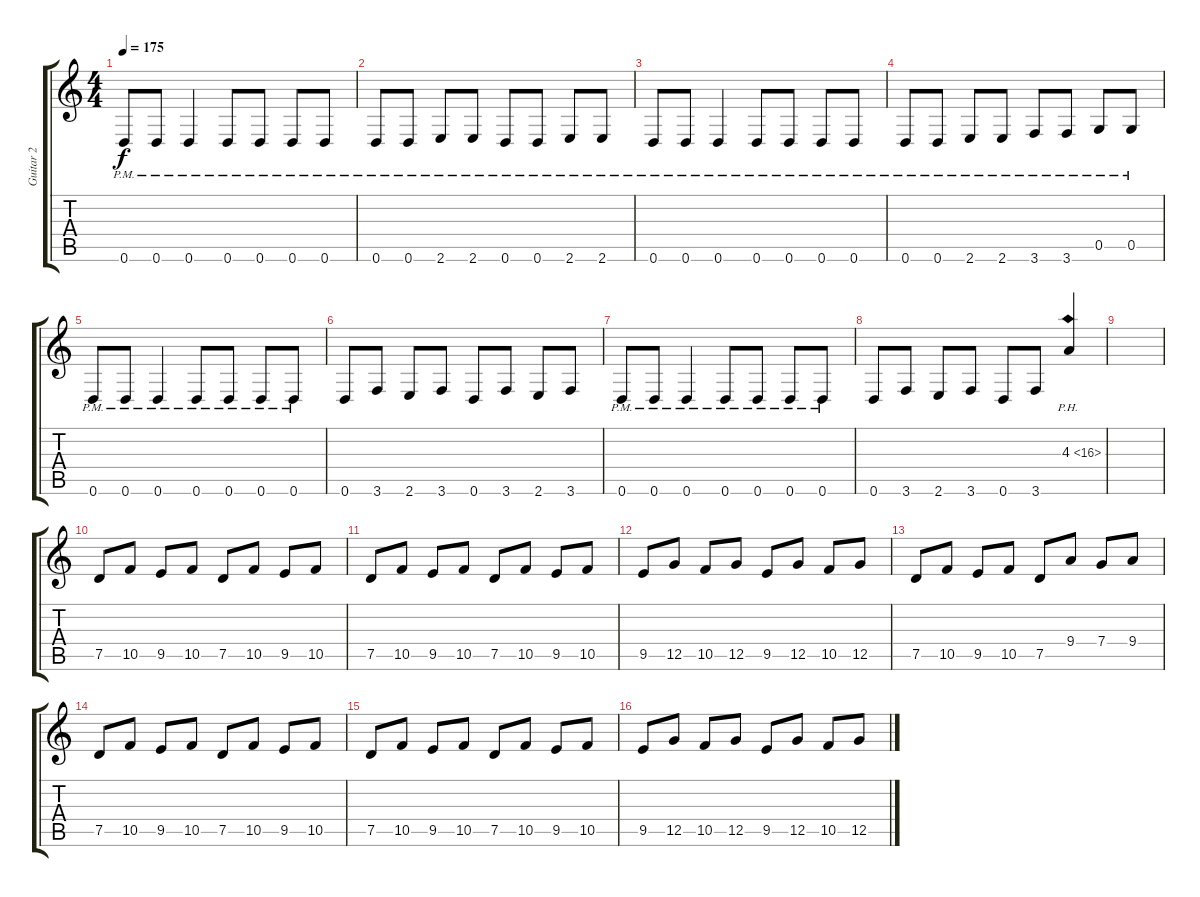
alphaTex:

\track ("Guitar 2" "Guitar 2") {instrument distortionguitar}
\staff {score tabs}
\tuning (D4 A3 F3 C3 G2 D2) {hide}
\ts (4 4)
\tempo 175
\clef g2
\ks c
0.6{pm}.8{dy f} 0.6{pm}.8 0.6{pm}.4 0.6{pm}.8 0.6{pm}.8 0.6{pm}.8 0.6{pm}.8 |
0.6{pm}.8 0.6{pm}.8 2.6{pm}.8 2.6{pm}.8 0.6{pm}.8 0.6{pm}.8 2.6{pm}.8 2.6{pm}.8 |
0.6{pm}.8 0.6{pm}.8 0.6{pm}.4 0.6{pm}.8 0.6{pm}.8 0.6{pm}.8 0.6{pm}.8 |
0.6{pm}.8 0.6{pm}.8 2.6{pm}.8 2.6{pm}.8 3.6{pm}.8 3.6{pm}.8 0.5{pm}.8 0.5{pm}.8 |
0.6{pm}.8 0.6{pm}.8 0.6{pm}.4 0.6{pm}.8 0.6{pm}.8 0.6{pm}.8 0.6{pm}.8 |
0.6.8 3.6.8 2.6.8 3.6.8 0.6.8 3.6.8 2.6.8 3.6.8 |
0.6{pm}.8 0.6{pm}.8 0.6{pm}.4 0.6{pm}.8 0.6{pm}.8 0.6{pm}.8 0.6{pm}.8 |
0.6.8 3.6.8 2.6.8 3.6.8 0.6.8 3.6.8 4.3{ph 12}.4 |
|
7.5.8 10.5.8 9.5.8 10.5.8 7.5.8 10.5.8 9.5.8 10.5.8 |
7.5.8 10.5.8 9.5.8 10.5.8 7.5.8 10.5.8 9.5.8 10.5.8 |
9.5.8 12.5.8 10.5.8 12.5.8 9.5.8 12.5.8 10.5.8 12.5.8 |
7.5.8 10.5.8 9.5.8 10.5.8 7.5.8 9.4.8 7.4.8 9.4.8 |
7.5.8 10.5.8 9.5.8 10.5.8 7.5.8 10.5.8 9.5.8 10.5.8 |
7.5.8 10.5.8 9.5.8 10.5.8 7.5.8 10.5.8 9.5.8 10.5.8 |
9.5.8 12.5.8 10.5.8 12.5.8 9.5.8 12.5.8 10.5.8 12.5.8
